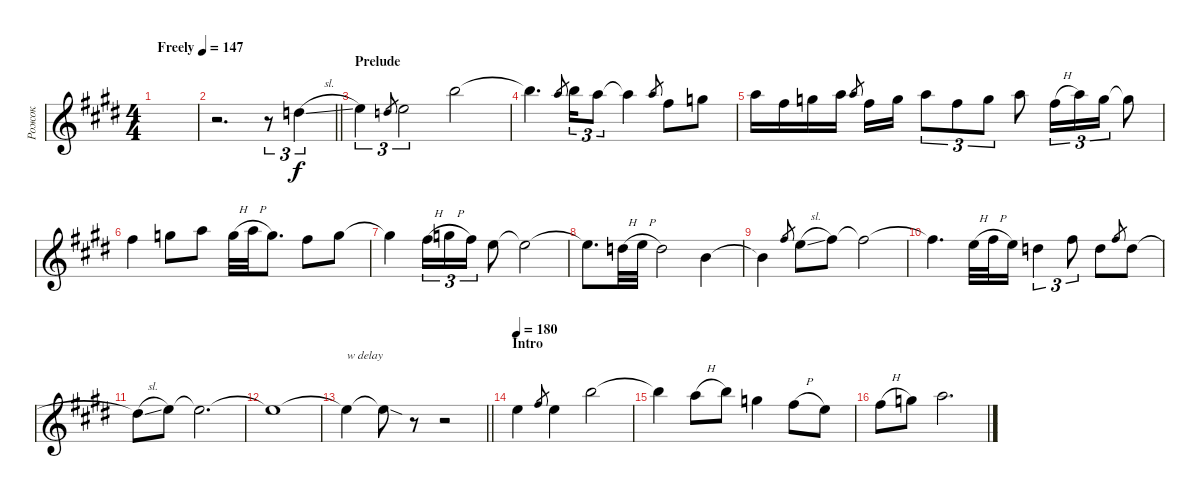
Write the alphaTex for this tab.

\track ("Рожок" "Рожок") {instrument bassoon}
\staff {score}
\tuning (E4 B3 G3 D3 A2 E2) {hide}
\ts (4 4)
\tempo (147 "Freely")
\clef g2
\ks c#minor
|
\barLineRight lightlight
r.2{d} r.8{tu (3 2)} 10.1{sl}.4{tu (3 2)} |
\section ("" "Prelude")
12.1.4{tu (3 2)} 10.1.8{gr} 12.1.2{tu (3 2)} 19.1.2 |
19.1{t}.4{d} 17.1.8{gr} 19.1.16{tu (3 2)} 17.1.8{tu (3 2)} 17.1{t}.4 17.1.8{gr} 14.1.8 15.1.8 |
17.1.16 14.1.16 15.1.16 17.1.16 17.1.8{gr} 14.1.16 15.1.16 17.1.8{tu (3 2)} 14.1.8{tu (3 2)} 15.1.8{tu (3 2)} 17.1.8 14.1{h}.16{tu (3 2)} 17.1.16{tu (3 2)} 15.1.16{tu (3 2)} 15.1{t}.8 |
14.1.4 15.1.8 17.1.8 15.1{h}.32 17.1{h}.32 15.1.8{d} 14.1.8 15.1.8 |
15.1{t}.4 14.1{h}.16{tu (3 2)} 15.1{h}.16{tu (3 2)} 14.1.16{tu (3 2)} 12.1.8 12.1{t}.2 |
12.1{t}.8{d} 10.1{h}.32 12.1{h}.32 10.1.2 7.1.4 |
7.1{t}.4 14.1.8{gr} 12.1{sl}.8 14.1.8 14.1{t}.2 |
14.1{t}.4{d} 12.1{h}.32 14.1{h}.32 12.1.16 10.1.4{tu (3 2)} 14.1.8{tu (3 2)} 10.1.8 14.1.8{gr} 10.1.8 |
10.1{sl t}.8 12.1.8 12.1{t}.2{d} |
12.1{t}.1 |
\barLineRight lightlight
12.1{t}.4{txt "w delay"} 12.1{sod t}.8 r.8 r.2 |
\section ("" "Intro")
\tempo 180
12.1.4 14.1.8{gr} 12.1.4 19.1.2 |
19.1{t}.4 17.1{h}.8 19.1.8 15.1.4 14.1{h}.8 12.1.8 |
14.1{h}.8 15.1.8 17.1.2{d}
